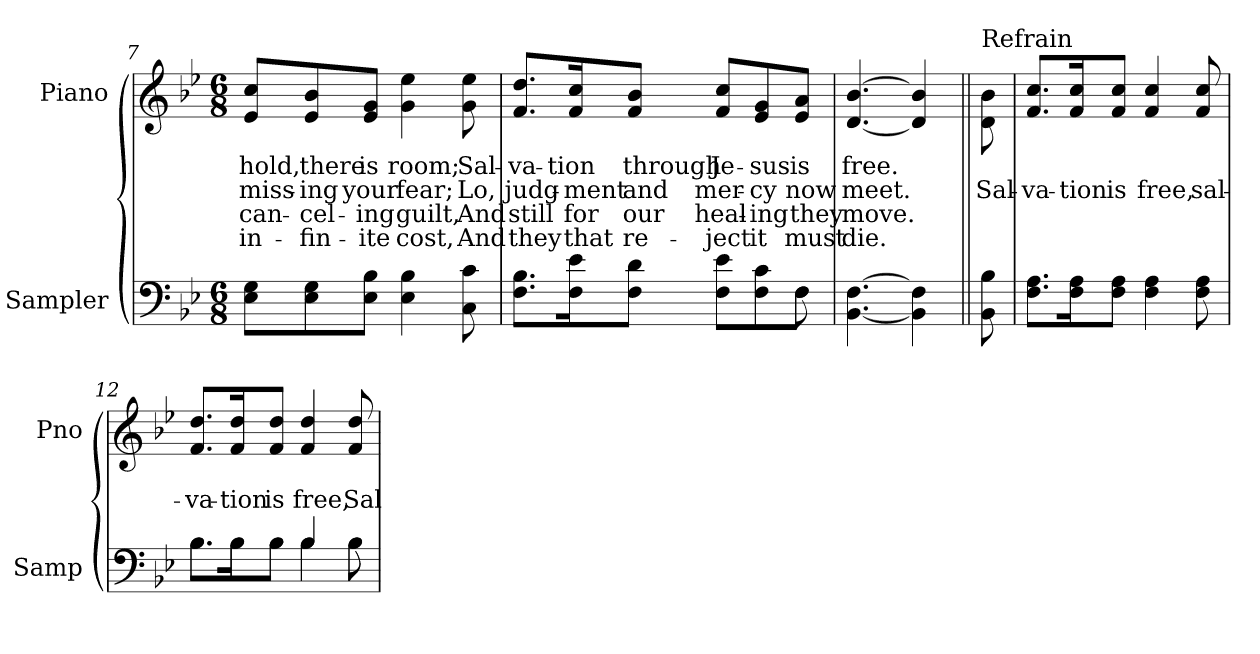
**kern	**kern	**text	**text	**text	**text
*part2	*part1	*part1	*part1	*part1	*part1
*staff2	*staff1	*staff1	*staff1	*staff1	*staff1
*I"Sampler	*I"Piano	*	*	*	*
*I'Samp	*I'Pno	*	*	*	*
*clefF4	*clefG2	*	*	*	*
*k[b-e-]	*k[b-e-]	*	*	*	*
*B-:	*B-:	*	*	*	*
*M6/8	*M6/8	*	*	*	*
=7	=7	=7	=7	=7	=7
8E-\ 8G\L	8e-/ 8cc/L	-hold,	-miss-	can-	in-
8E-\ 8G\	8e-/ 8b-/	there	-ing	-cel-	-fin-
8E-\ 8B-\J	8e-/ 8g/J	is	your	-ing	-ite
4E- 4B-	4g 4ee-	room;	fear;	guilt,	cost,
8C 8c	8g 8ee-	Sal-	Lo,	And	And
=8	=8	=8	=8	=8	=8
*^	*	*	*	*	*
8.F\ 8.B-\L	8ryy	8.f/ 8.dd/L	-va-	judg-	still	they
*v	*v	*	*	*	*	*
16F\ 16e-\K	16f/ 16cc/K	-tion	-ment	for	that
8F\ 8d\J	8f/ 8b-/J	through	and	our	re-
8F\ 8e-\L	8f/ 8cc/L	Je-	mer-	heal-	-ject
8F\ 8c\	8e-/ 8g/	-sus	-cy	-ing	it
*^	*	*	*	*	*
8F\J	8F	8e-/ 8a/J	is	now	they	must
*v	*v	*	*	*	*	*
=9	=9	=9	=9	=9	=9
[4.BB- [4.F	[4.d [4.b-	free.	meet.	move.	die.
4BB-] 4F]	4d] 4b-]	.	.	.	.
=10||	=10||	=10||	=10||	=10||	=10||
!	!LO:TX:t=Refrain	!	!	!	!
8BB- 8B-	8d\ 8b-\	.	Sal-	.	.
=11	=11	=11	=11	=11	=11
8.F\ 8.A\L	8.f/ 8.cc/L	.	-va-	.	.
16F\ 16A\K	16f/ 16cc/K	.	-tion	.	.
8F\ 8A\J	8f/ 8cc/J	.	is	.	.
4F 4A	4f 4cc	.	free,	.	.
8F 8A	8f 8cc	.	sal-	.	.
=12	=12	=12	=12	=12	=12
*^	*	*	*	*	*
8.B-\L	8.B-\L	8.f/ 8.dd/L	.	-va-	.	.
16B-\K	16B-\K	16f/ 16dd/K	.	-tion	.	.
8B-\J	8B-\J	8f/ 8dd/J	.	is	.	.
4B-/	4B-	4f 4dd	.	free,	.	.
8B-\	8B-	8f 8dd	.	Sal-	.	.
*v	*v	*	*	*	*	*
=	=	=	=	=	=
*-	*-	*-	*-	*-	*-
